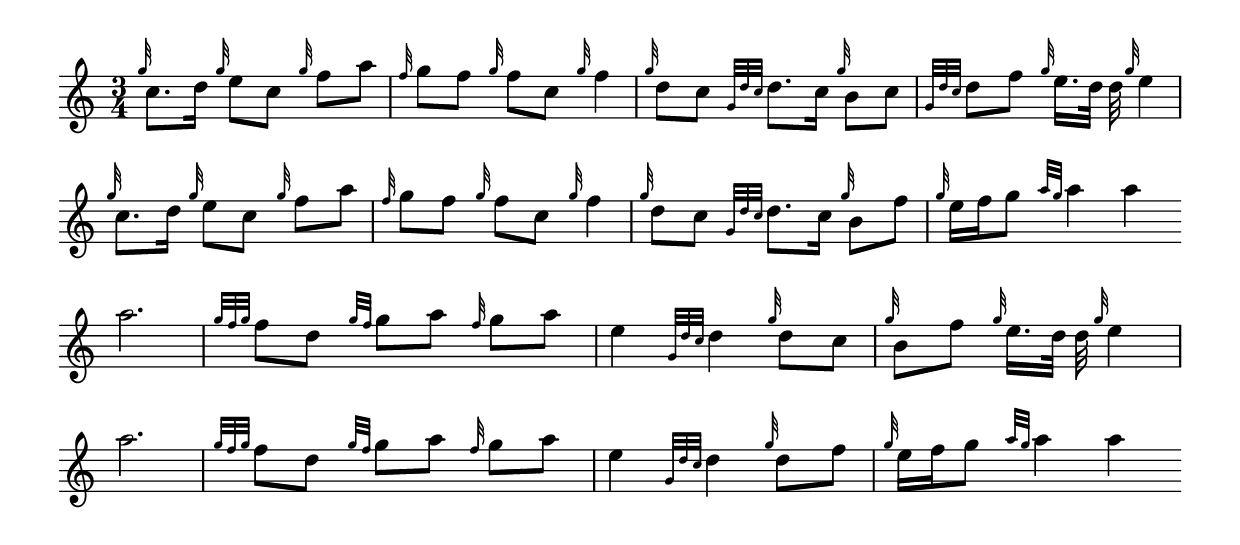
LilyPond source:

\include "bagpipe.ly"
melody = {
		\set Staff.midiInstrument = #"bagpipe"
		\hideKeySignature
		\cadenzaOn
		\once \override Score.BreakAlignment #'break-align-orders =
			#(make-vector 3 '(instrument-name
									left-edge
									ambitus
									span-bar
									breathing-sign
									clef
									key-signature
									time-signature
									staff-bar
									custos
									span-bar))
		\time 3/4
		\bar "|:" \grg c8. [ d16 ] \grg e8 [ c8 ] \grg f8 [ A8 ] \bar "|"
 \grf g8 [ f8 ] \grg f8 [ c8 ] \grg f4 \bar "|"
 \grg d8 [ c8 ] \thrwd d8. [ c16 ] \grg b8 [ c8 ] \bar "|"
 \thrwd d8 [ f8 ] \grg e16. [ d32 ] d32 ] \grg e4 \bar "|" \break

 \grg c8. [ d16 ] \grg e8 [ c8 ] \grg f8 [ A8 ] \bar "|"
 \grf g8 [ f8 ] \grg f8 [ c8 ] \grg f4 \bar "|"
 \grg d8 [ c8 ] \thrwd d8. [ c16 ] \grg b8 [ f8 ] \bar "|"
 \grg e16 [ f16 g8 ] \dblA A4 A4 \bar ":|:" \break

 A2. \bar "|"
 \dblf f8 [ d8 ] \dblg g8 [ A8 ] \grf g8 [ A8 ] \bar "|"
 e4 \thrwd d4 \grg d8 [ c8 ] \bar "|"
 \grg b8 [ f8 ] \grg e16. [ d32 ] d32 ] \grg e4 \bar "|" \break

 A2. \bar "|"
 \dblf f8 [ d8 ] \dblg g8 [ A8 ] \grf g8 [ A8 ] \bar "|"
 e4 \thrwd d4 \grg d8 [ f8 ] \bar "|"
 \grg e16 [ f16 g8 ] \dblA A4 A4 \bar ":|" \break

			}

\score {
	\melody
	\layout {
	indent = 0.0\cm
	\context { \Score \remove "Bar_number_engraver" }
	}
	\header {
	title = "Balmoral"
	meter = "Retreat"
	arranger = "Arr. G. Rooney/The Seaforth Highlanders of Holland"
	}
	
}

